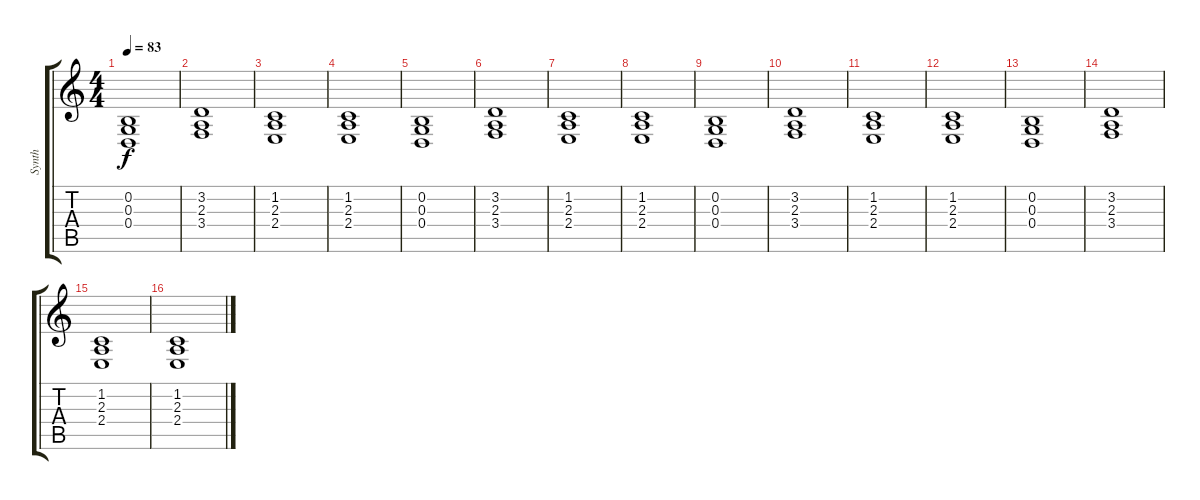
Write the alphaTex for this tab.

\track ("Synth" "Synth") {instrument choiraahs}
\staff {score tabs}
\tuning (E4 B3 G3 D3 A2 E2) {hide}
\ts (4 4)
\tempo 83
\clef g2
\ks c
(0.2 0.3 0.4).1{dy f} |
(3.2 2.3 3.4).1 |
(1.2 2.3 2.4).1 |
(1.2 2.3 2.4).1 |
(0.2 0.3 0.4).1 |
(3.2 2.3 3.4).1 |
(1.2 2.3 2.4).1 |
(1.2 2.3 2.4).1 |
(0.2 0.3 0.4).1 |
(3.2 2.3 3.4).1 |
(1.2 2.3 2.4).1 |
(1.2 2.3 2.4).1 |
(0.2 0.3 0.4).1 |
(3.2 2.3 3.4).1 |
(1.2 2.3 2.4).1 |
(1.2 2.3 2.4).1
